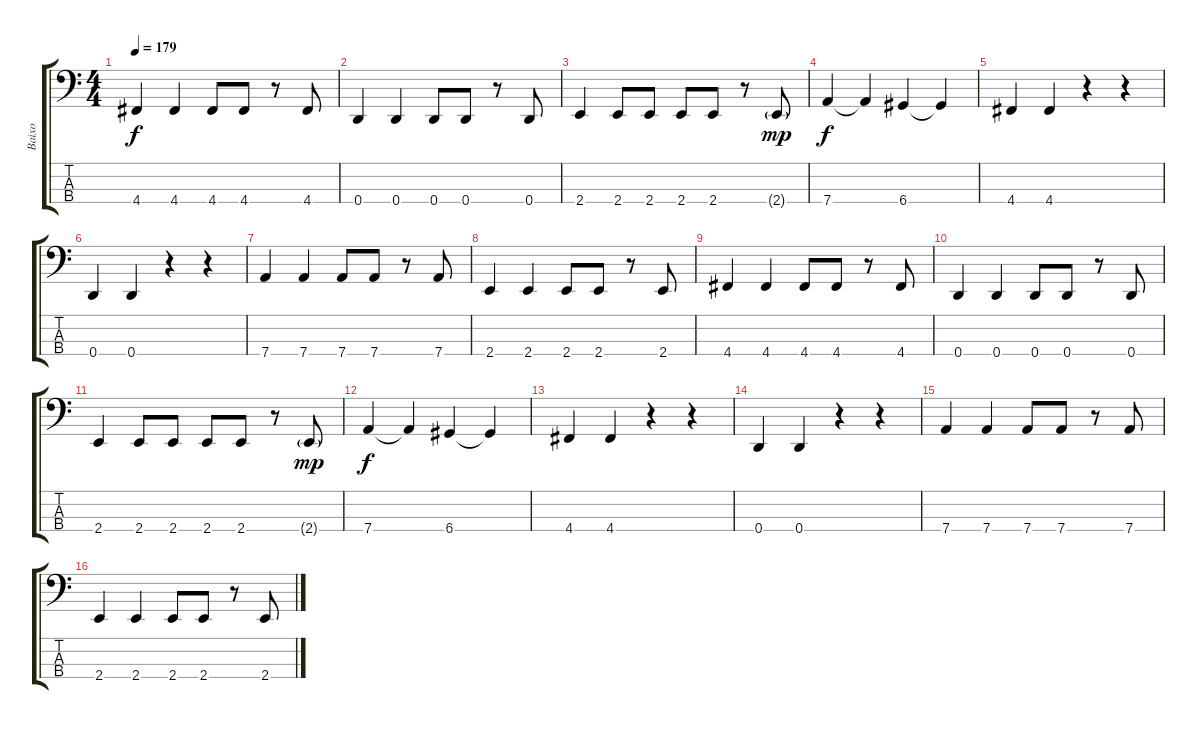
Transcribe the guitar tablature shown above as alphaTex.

\track ("Baixo" "Baixo") {instrument electricbassfinger}
\staff {score tabs}
\tuning (G2 D2 A1 D1) {hide}
\ts (4 4)
\tempo 179
\clef f4
\ks c
4.4.4{dy f} 4.4.4 4.4.8 4.4.8 r.8 4.4.8 |
0.4.4 0.4.4 0.4.8 0.4.8 r.8 0.4.8 |
2.4.4 2.4.8 2.4.8 2.4.8 2.4.8 r.8 2.4{g}.8{dy mp} |
7.4.4{dy f} 7.4{t}.4 6.4.4 6.4{t}.4 |
4.4.4{instrument electricbassfinger} 4.4.4 r.4 r.4 |
0.4.4 0.4.4 r.4 r.4 |
7.4.4 7.4.4 7.4.8 7.4.8 r.8 7.4.8 |
2.4.4 2.4.4 2.4.8 2.4.8 r.8 2.4.8 |
4.4.4 4.4.4 4.4.8 4.4.8 r.8 4.4.8 |
0.4.4 0.4.4 0.4.8 0.4.8 r.8 0.4.8 |
2.4.4 2.4.8 2.4.8 2.4.8 2.4.8 r.8 2.4{g}.8{dy mp} |
7.4.4{dy f} 7.4{t}.4 6.4.4 6.4{t}.4 |
4.4.4{instrument electricbassfinger} 4.4.4 r.4 r.4 |
0.4.4 0.4.4 r.4 r.4 |
7.4.4 7.4.4 7.4.8 7.4.8 r.8 7.4.8 |
2.4.4 2.4.4 2.4.8 2.4.8 r.8 2.4.8
